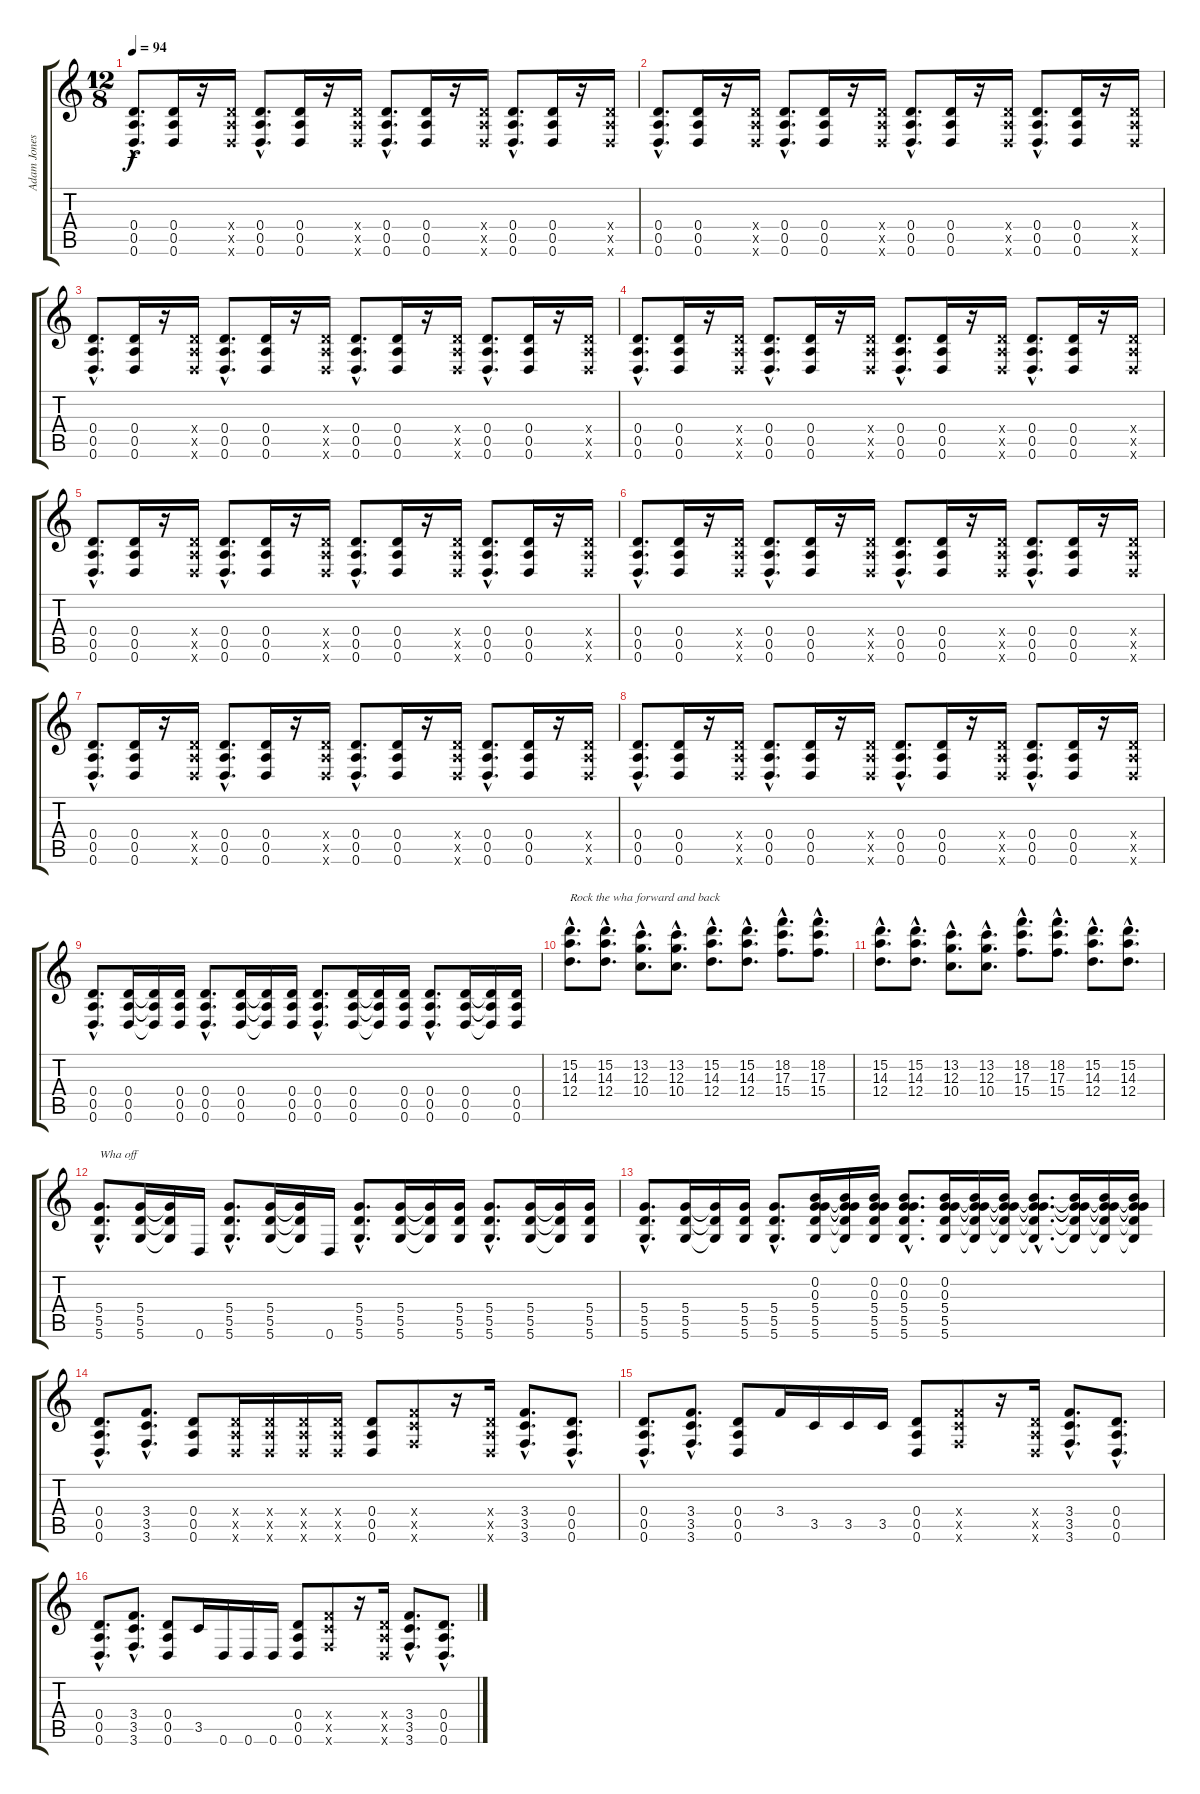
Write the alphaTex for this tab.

\track ("Adam Jones" "Adam Jones") {instrument distortionguitar}
\staff {score tabs}
\tuning (E4 B3 G3 D3 A2 D2) {hide}
\ts (12 8)
\tempo 94
\clef g2
\ks c
(0.4{hac} 0.5{hac} 0.6{hac}).8{d dy f} (0.4 0.5 0.6).16 r.16 (0.4{x} 0.5{x} 0.6{x}).16 (0.4{hac} 0.5{hac} 0.6{hac}).8{d} (0.4 0.5 0.6).16 r.16 (0.4{x} 0.5{x} 0.6{x}).16 (0.4{hac} 0.5{hac} 0.6{hac}).8{d} (0.4 0.5 0.6).16 r.16 (0.4{x} 0.5{x} 0.6{x}).16 (0.4{hac} 0.5{hac} 0.6{hac}).8{d} (0.4 0.5 0.6).16 r.16 (0.4{x} 0.5{x} 0.6{x}).16 |
(0.4{hac} 0.5{hac} 0.6{hac}).8{d} (0.4 0.5 0.6).16 r.16 (0.4{x} 0.5{x} 0.6{x}).16 (0.4{hac} 0.5{hac} 0.6{hac}).8{d} (0.4 0.5 0.6).16 r.16 (0.4{x} 0.5{x} 0.6{x}).16 (0.4{hac} 0.5{hac} 0.6{hac}).8{d} (0.4 0.5 0.6).16 r.16 (0.4{x} 0.5{x} 0.6{x}).16 (0.4{hac} 0.5{hac} 0.6{hac}).8{d} (0.4 0.5 0.6).16 r.16 (0.4{x} 0.5{x} 0.6{x}).16 |
(0.4{hac} 0.5{hac} 0.6{hac}).8{d} (0.4 0.5 0.6).16 r.16 (0.4{x} 0.5{x} 0.6{x}).16 (0.4{hac} 0.5{hac} 0.6{hac}).8{d} (0.4 0.5 0.6).16 r.16 (0.4{x} 0.5{x} 0.6{x}).16 (0.4{hac} 0.5{hac} 0.6{hac}).8{d} (0.4 0.5 0.6).16 r.16 (0.4{x} 0.5{x} 0.6{x}).16 (0.4{hac} 0.5{hac} 0.6{hac}).8{d} (0.4 0.5 0.6).16 r.16 (0.4{x} 0.5{x} 0.6{x}).16 |
(0.4{hac} 0.5{hac} 0.6{hac}).8{d} (0.4 0.5 0.6).16 r.16 (0.4{x} 0.5{x} 0.6{x}).16 (0.4{hac} 0.5{hac} 0.6{hac}).8{d} (0.4 0.5 0.6).16 r.16 (0.4{x} 0.5{x} 0.6{x}).16 (0.4{hac} 0.5{hac} 0.6{hac}).8{d} (0.4 0.5 0.6).16 r.16 (0.4{x} 0.5{x} 0.6{x}).16 (0.4{hac} 0.5{hac} 0.6{hac}).8{d} (0.4 0.5 0.6).16 r.16 (0.4{x} 0.5{x} 0.6{x}).16 |
(0.4{hac} 0.5{hac} 0.6{hac}).8{d} (0.4 0.5 0.6).16 r.16 (0.4{x} 0.5{x} 0.6{x}).16 (0.4{hac} 0.5{hac} 0.6{hac}).8{d} (0.4 0.5 0.6).16 r.16 (0.4{x} 0.5{x} 0.6{x}).16 (0.4{hac} 0.5{hac} 0.6{hac}).8{d} (0.4 0.5 0.6).16 r.16 (0.4{x} 0.5{x} 0.6{x}).16 (0.4{hac} 0.5{hac} 0.6{hac}).8{d} (0.4 0.5 0.6).16 r.16 (0.4{x} 0.5{x} 0.6{x}).16 |
(0.4{hac} 0.5{hac} 0.6{hac}).8{d} (0.4 0.5 0.6).16 r.16 (0.4{x} 0.5{x} 0.6{x}).16 (0.4{hac} 0.5{hac} 0.6{hac}).8{d} (0.4 0.5 0.6).16 r.16 (0.4{x} 0.5{x} 0.6{x}).16 (0.4{hac} 0.5{hac} 0.6{hac}).8{d} (0.4 0.5 0.6).16 r.16 (0.4{x} 0.5{x} 0.6{x}).16 (0.4{hac} 0.5{hac} 0.6{hac}).8{d} (0.4 0.5 0.6).16 r.16 (0.4{x} 0.5{x} 0.6{x}).16 |
(0.4{hac} 0.5{hac} 0.6{hac}).8{d} (0.4 0.5 0.6).16 r.16 (0.4{x} 0.5{x} 0.6{x}).16 (0.4{hac} 0.5{hac} 0.6{hac}).8{d} (0.4 0.5 0.6).16 r.16 (0.4{x} 0.5{x} 0.6{x}).16 (0.4{hac} 0.5{hac} 0.6{hac}).8{d} (0.4 0.5 0.6).16 r.16 (0.4{x} 0.5{x} 0.6{x}).16 (0.4{hac} 0.5{hac} 0.6{hac}).8{d} (0.4 0.5 0.6).16 r.16 (0.4{x} 0.5{x} 0.6{x}).16 |
(0.4{hac} 0.5{hac} 0.6{hac}).8{d} (0.4 0.5 0.6).16 r.16 (0.4{x} 0.5{x} 0.6{x}).16 (0.4{hac} 0.5{hac} 0.6{hac}).8{d} (0.4 0.5 0.6).16 r.16 (0.4{x} 0.5{x} 0.6{x}).16 (0.4{hac} 0.5{hac} 0.6{hac}).8{d} (0.4 0.5 0.6).16 r.16 (0.4{x} 0.5{x} 0.6{x}).16 (0.4{hac} 0.5{hac} 0.6{hac}).8{d} (0.4 0.5 0.6).16 r.16 (0.4{x} 0.5{x} 0.6{x}).16 |
(0.4{hac} 0.5{hac} 0.6{hac}).8{d} (0.4 0.5 0.6).16 (0.4{t} 0.5{t} 0.6{t}).16 (0.4 0.5 0.6).16 (0.4{hac} 0.5{hac} 0.6{hac}).8{d} (0.4 0.5 0.6).16 (0.4{t} 0.5{t} 0.6{t}).16 (0.4 0.5 0.6).16 (0.4{hac} 0.5{hac} 0.6{hac}).8{d} (0.4 0.5 0.6).16 (0.4{t} 0.5{t} 0.6{t}).16 (0.4 0.5 0.6).16 (0.4{hac} 0.5{hac} 0.6{hac}).8{d} (0.4 0.5 0.6).16 (0.4{t} 0.5{t} 0.6{t}).16 (0.4 0.5 0.6).16 |
(15.2{hac} 14.3{hac} 12.4{hac}).8{d txt "Rock the wha forward and back"} (15.2{hac} 14.3{hac} 12.4{hac}).8{d} (13.2{hac} 12.3{hac} 10.4{hac}).8{d} (13.2{hac} 12.3{hac} 10.4{hac}).8{d} (15.2{hac} 14.3{hac} 12.4{hac}).8{d} (15.2{hac} 14.3{hac} 12.4{hac}).8{d} (18.2{hac} 17.3{hac} 15.4{hac}).8{d} (18.2{hac} 17.3{hac} 15.4{hac}).8{d} |
(15.2{hac} 14.3{hac} 12.4{hac}).8{d} (15.2{hac} 14.3{hac} 12.4{hac}).8{d} (13.2{hac} 12.3{hac} 10.4{hac}).8{d} (13.2{hac} 12.3{hac} 10.4{hac}).8{d} (18.2{hac} 17.3{hac} 15.4{hac}).8{d} (18.2{hac} 17.3{hac} 15.4{hac}).8{d} (15.2{hac} 14.3{hac} 12.4{hac}).8{d} (15.2{hac} 14.3{hac} 12.4{hac}).8{d} |
(5.4{hac} 5.5{hac} 5.6{hac}).8{d txt "Wha off"} (5.4 5.5 5.6).16 (5.4{t} 5.5{t} 5.6{t}).16 0.6.16 (5.4{hac} 5.5{hac} 5.6{hac}).8{d} (5.4 5.5 5.6).16 (5.4{t} 5.5{t} 5.6{t}).16 0.6.16 (5.4{hac} 5.5{hac} 5.6{hac}).8{d} (5.4 5.5 5.6).16 (5.4{t} 5.5{t} 5.6{t}).16 (5.4 5.5 5.6).16 (5.4{hac} 5.5{hac} 5.6{hac}).8{d} (5.4 5.5 5.6).16 (5.4{t} 5.5{t} 5.6{t}).16 (5.4 5.5 5.6).16 |
(5.4{hac} 5.5{hac} 5.6{hac}).8{d} (5.4 5.5 5.6).16 (5.4{t} 5.5{t} 5.6{t}).16 (5.4 5.5 5.6).16 (5.4{hac} 5.5{hac} 5.6{hac}).8{d} (0.2 0.3 5.4 5.5 5.6).16 (0.2{t} 0.3{t} 5.4{t} 5.5{t} 5.6{t}).16 (0.2 0.3 5.4 5.5 5.6).16 (0.2{hac} 0.3{hac} 5.4{hac} 5.5{hac} 5.6{hac}).8{d} (0.2 0.3 5.4 5.5 5.6).16 (0.2{t} 0.3{t} 5.4{t} 5.5{t} 5.6{t}).16 (0.2{t} 0.3{t} 5.4{t} 5.5{t} 5.6{t}).16 (0.2{hac t} 0.3{hac t} 5.4{hac t} 5.5{hac t} 5.6{hac t}).8{d} (0.2{t} 0.3{t} 5.4{t} 5.5{t} 5.6{t}).16 (0.2{t} 0.3{t} 5.4{t} 5.5{t} 5.6{t}).16 (0.2{t} 0.3{t} 5.4{t} 5.5{t} 5.6{t}).16 |
(0.4{hac} 0.5{hac} 0.6{hac}).8{d} (3.4{hac} 3.5{hac} 3.6{hac}).8{d} (0.4 0.5 0.6).8 (0.4{x} 0.5{x} 0.6{x}).16 (0.4{x} 0.5{x} 0.6{x}).16 (0.4{x} 0.5{x} 0.6{x}).16 (0.4{x} 0.5{x} 0.6{x}).16 (0.4 0.5 0.6).8 (3.4{x} 3.5{x} 3.6{x}).8 r.16 (0.4{x} 0.5{x} 0.6{x}).16 (3.4{hac} 3.5{hac} 3.6{hac}).8{d} (0.4{hac} 0.5{hac} 0.6{hac}).8{d} |
(0.4{hac} 0.5{hac} 0.6{hac}).8{d} (3.4{hac} 3.5{hac} 3.6{hac}).8{d} (0.4 0.5 0.6).8 3.4.16{volume 0} 3.5.16 3.5.16 3.5.16 (0.4 0.5 0.6).8{volume 13} (3.4{x} 3.5{x} 3.6{x}).8 r.16 (0.4{x} 0.5{x} 0.6{x}).16 (3.4{hac} 3.5{hac} 3.6{hac}).8{d} (0.4{hac} 0.5{hac} 0.6{hac}).8{d} |
(0.4{hac} 0.5{hac} 0.6{hac}).8{d} (3.4{hac} 3.5{hac} 3.6{hac}).8{d} (0.4 0.5 0.6).8 3.5.16{volume 0} 0.6.16 0.6.16 0.6.16 (0.4 0.5 0.6).8{volume 13} (3.4{x} 3.5{x} 3.6{x}).8 r.16 (0.4{x} 0.5{x} 0.6{x}).16 (3.4{hac} 3.5{hac} 3.6{hac}).8{d} (0.4{hac} 0.5{hac} 0.6{hac}).8{d}
